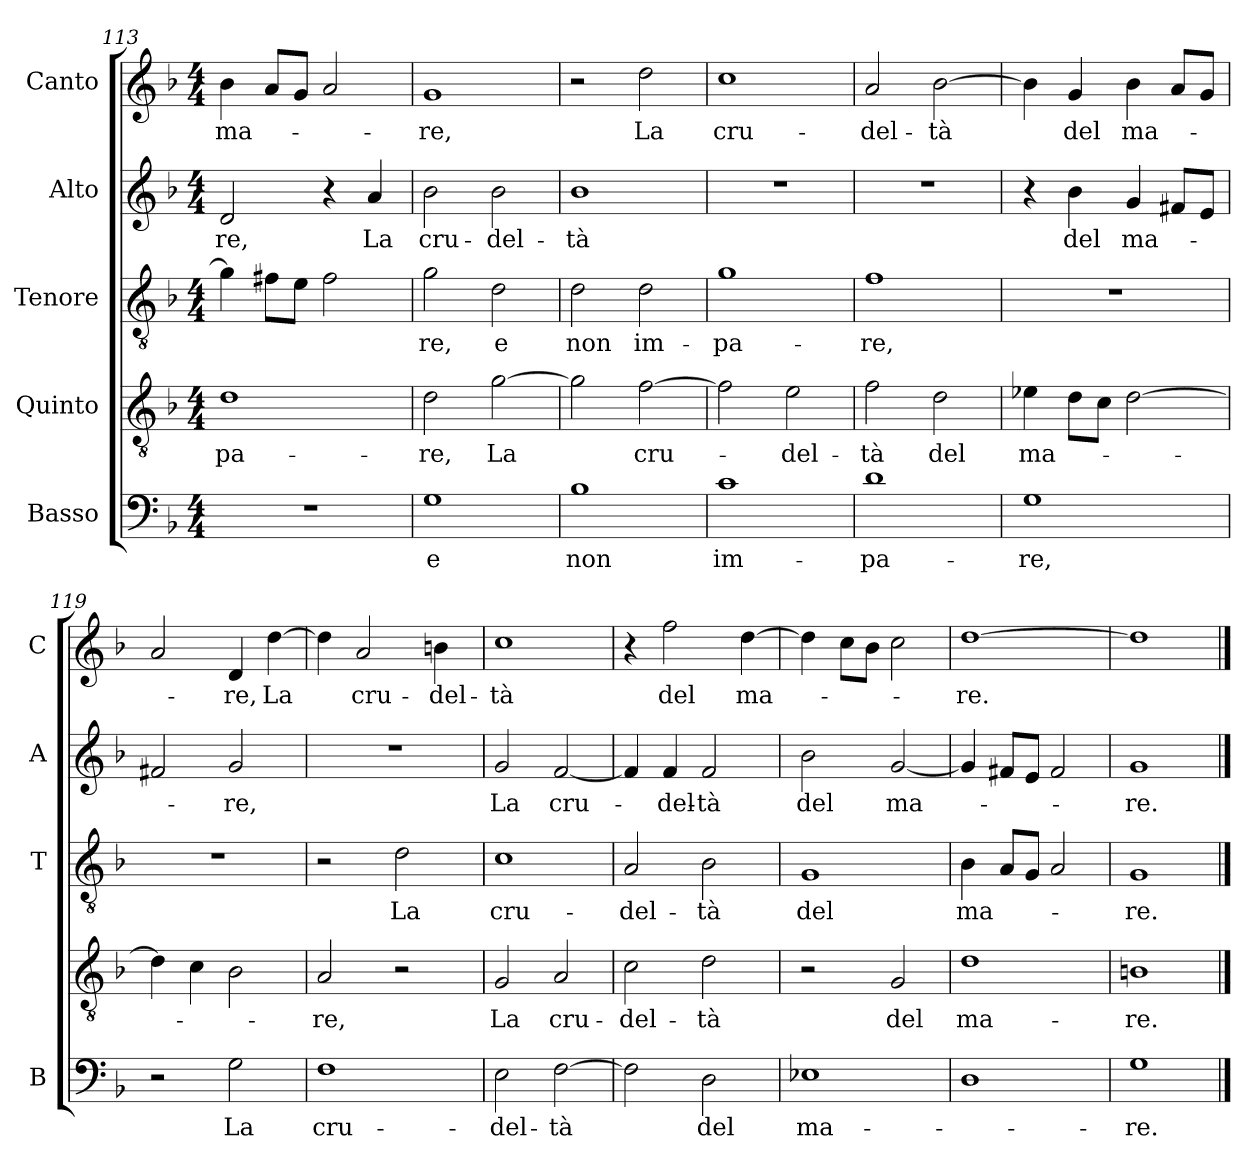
**kern	**text	**kern	**text	**kern	**text	**kern	**text	**kern	**text
*part5	*part5	*part4	*part4	*part3	*part3	*part2	*part2	*part1	*part1
*staff5	*staff5	*staff4	*staff4	*staff3	*staff3	*staff2	*staff2	*staff1	*staff1
*I"Basso	*	*I"Quinto	*	*I"Tenore	*	*I"Alto	*	*I"Canto	*
*I'B	*	*	*	*I'T	*	*I'A	*	*I'C	*
*clefF4	*	*clefGv2	*	*clefGv2	*	*clefG2	*	*clefG2	*
*k[b-]	*	*k[b-]	*	*k[b-]	*	*k[b-]	*	*k[b-]	*
*F:	*	*F:	*	*F:	*	*F:	*	*F:	*
*M4/4	*	*M4/4	*	*M4/4	*	*M4/4	*	*M4/4	*
=113	=113	=113	=113	=113	=113	=113	=113	=113	=113
!	!	!	!LO:LY:b	!	!	!	!LO:LY:b	!	!LO:LY:b
1r	.	1d	-pa-	4g\]	.	2d/	-re,	4b-\	ma-
.	.	.	.	8f#X\L	.	.	.	8a/L	.
.	.	.	.	8e\J	.	.	.	8g/J	.
.	.	.	.	2f#\	.	4r	.	2a/	.
!	!	!	!	!	!	!	!LO:LY:b	!	!
.	.	.	.	.	.	4a/	La	.	.
!!LO:PB:g=z
=114	=114	=114	=114	=114	=114	=114	=114	=114	=114
!	!LO:LY:b	!	!LO:LY:b	!	!LO:LY:b	!	!LO:LY:b	!	!LO:LY:b
1G	e	2d\	-re,	2g\	-re,	2b-\	cru-	1g	-re,
!	!	!	!LO:LY:b	!	!LO:LY:b	!	!LO:LY:b	!	!
.	.	[2g\	La	2d\	e	2b-\	-del-	.	.
=115	=115	=115	=115	=115	=115	=115	=115	=115	=115
!	!LO:LY:b	!	!	!	!LO:LY:b	!	!LO:LY:b	!	!
1B-	non	2g\]	.	2d\	non	1b-	-tà	2r	.
!	!	!	!LO:LY:b	!	!LO:LY:b	!	!	!	!LO:LY:b
.	.	[2f\	cru-	2d\	im-	.	.	2dd\	La
=116	=116	=116	=116	=116	=116	=116	=116	=116	=116
!	!LO:LY:b	!	!	!	!LO:LY:b	!	!	!	!LO:LY:b
1c	im-	2f\]	.	1g	-pa-	1r	.	1cc	cru-
!	!	!	!LO:LY:b	!	!	!	!	!	!
.	.	2e\	-del-	.	.	.	.	.	.
=117	=117	=117	=117	=117	=117	=117	=117	=117	=117
!	!LO:LY:b	!	!LO:LY:b	!	!LO:LY:b	!	!	!	!LO:LY:b
1d	-pa-	2f\	-tà	1f	-re,	1r	.	2a/	-del-
!	!	!	!LO:LY:b	!	!	!	!	!	!LO:LY:b
.	.	2d\	del	.	.	.	.	[2b-\	-tà
=118	=118	=118	=118	=118	=118	=118	=118	=118	=118
!	!LO:LY:b	!	!LO:LY:b	!	!	!	!	!	!
1G	-re,	4e-X\	ma-	1r	.	4r	.	4b-\]	.
!	!	!	!	!	!	!	!LO:LY:b	!	!LO:LY:b
.	.	8d\L	.	.	.	4b-\	del	4g/	del
.	.	8c\J	.	.	.	.	.	.	.
!	!	!	!	!	!	!	!LO:LY:b	!	!LO:LY:b
.	.	[2d\	.	.	.	4g/	ma-	4b-\	ma-
.	.	.	.	.	.	8f#X/L	.	8a/L	.
.	.	.	.	.	.	8e/J	.	8g/J	.
=119	=119	=119	=119	=119	=119	=119	=119	=119	=119
2r	.	4d\]	.	1r	.	2f#X/	.	2a/	.
.	.	4c\	.	.	.	.	.	.	.
!	!LO:LY:b	!	!	!	!	!	!LO:LY:b	!	!LO:LY:b
2G\	La	2B-\	.	.	.	2g/	-re,	4d/	-re,
!	!	!	!	!	!	!	!	!	!LO:LY:b
.	.	.	.	.	.	.	.	[4dd\	La
=120	=120	=120	=120	=120	=120	=120	=120	=120	=120
!	!LO:LY:b	!	!LO:LY:b	!	!	!	!	!	!
1F	cru-	2A/	-re,	2r	.	1r	.	4dd\]	.
!	!	!	!	!	!	!	!	!	!LO:LY:b
.	.	.	.	.	.	.	.	2a/	cru-
!	!	!	!	!	!LO:LY:b	!	!	!	!
.	.	2r	.	2d\	La	.	.	.	.
!	!	!	!	!	!	!	!	!	!LO:LY:b
.	.	.	.	.	.	.	.	4bn\	-del-
=121	=121	=121	=121	=121	=121	=121	=121	=121	=121
!	!LO:LY:b	!	!LO:LY:b	!	!LO:LY:b	!	!LO:LY:b	!	!LO:LY:b
2E\	-del-	2G/	La	1c	cru-	2g/	La	1cc	-tà
!	!LO:LY:b	!	!LO:LY:b	!	!	!	!LO:LY:b	!	!
[2F\	-tà	2A/	cru-	.	.	[2f/	cru-	.	.
!!LO:LB:g=z
=122	=122	=122	=122	=122	=122	=122	=122	=122	=122
!	!	!	!LO:LY:b	!	!LO:LY:b	!	!	!	!
2F\]	.	2c\	-del-	2A/	-del-	4f/]	.	4r	.
!	!	!	!	!	!	!	!LO:LY:b	!	!LO:LY:b
.	.	.	.	.	.	4f/	-del-	2ff\	del
!	!LO:LY:b	!	!LO:LY:b	!	!LO:LY:b	!	!LO:LY:b	!	!
2D\	del	2d\	-tà	2B-\	-tà	2f/	-tà	.	.
!	!	!	!	!	!	!	!	!	!LO:LY:b
.	.	.	.	.	.	.	.	[4dd\	ma-
=123	=123	=123	=123	=123	=123	=123	=123	=123	=123
!	!LO:LY:b	!	!	!	!LO:LY:b	!	!LO:LY:b	!	!
1E-X	ma-	2r	.	1G	del	2b-\	del	4dd\]	.
.	.	.	.	.	.	.	.	8cc\L	.
.	.	.	.	.	.	.	.	8b-\J	.
!	!	!	!LO:LY:b	!	!	!	!LO:LY:b	!	!
.	.	2G/	del	.	.	[2g/	ma-	2cc\	.
=124	=124	=124	=124	=124	=124	=124	=124	=124	=124
!	!	!	!LO:LY:b	!	!LO:LY:b	!	!	!	!LO:LY:b
1D	.	1d	ma-	4B-\	ma-	4g/]	.	[1dd	-re.
.	.	.	.	8A/L	.	8f#X/L	.	.	.
.	.	.	.	8G/J	.	8e/J	.	.	.
.	.	.	.	2A/	.	2f#/	.	.	.
=125	=125	=125	=125	=125	=125	=125	=125	=125	=125
!	!LO:LY:b	!	!LO:LY:b	!	!LO:LY:b	!	!LO:LY:b	!	!
1G	-re.	1Bn	-re.	1G	-re.	1g	-re.	1dd]	.
==	==	==	==	==	==	==	==	==	==
*-	*-	*-	*-	*-	*-	*-	*-	*-	*-
